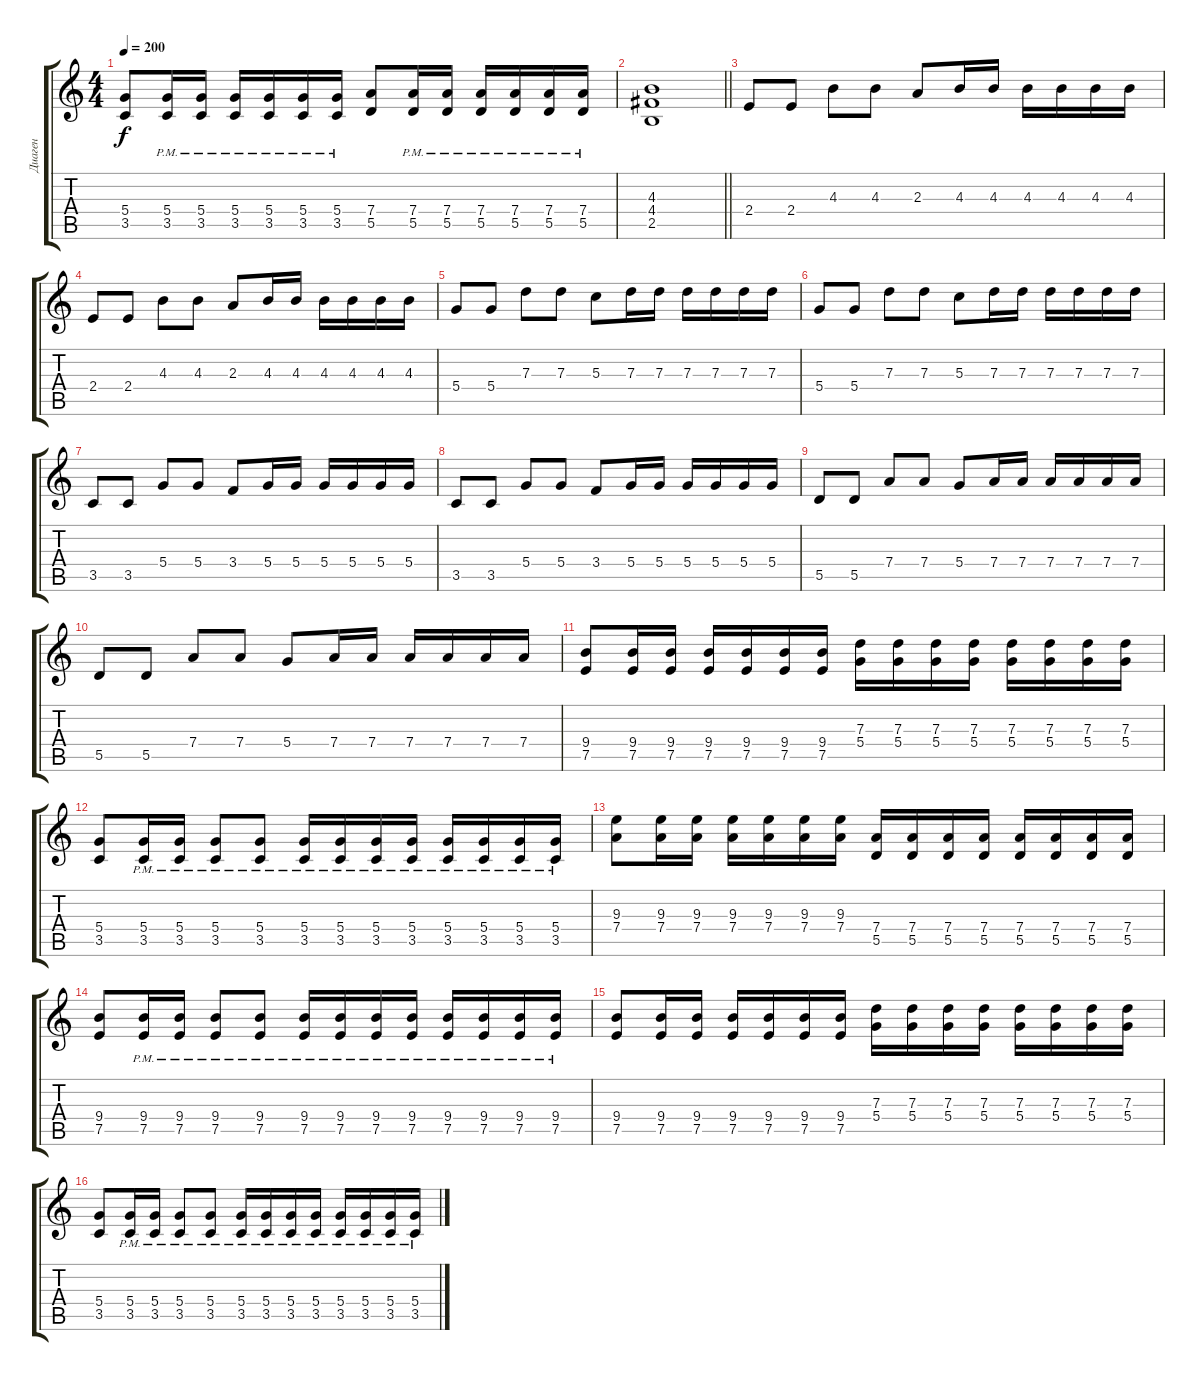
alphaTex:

\track ("Диаген" "Диаген") {instrument distortionguitar}
\staff {score tabs}
\tuning (E4 B3 G3 D3 A2 E2) {hide}
\ts (4 4)
\tempo 200
\clef g2
\ks c
(5.4 3.5).8{dy f} (5.4{pm} 3.5{pm}).16 (5.4{pm} 3.5{pm}).16 (5.4{pm} 3.5{pm}).16 (5.4{pm} 3.5{pm}).16 (5.4{pm} 3.5{pm}).16 (5.4{pm} 3.5{pm}).16 (7.4 5.5).8 (7.4{pm} 5.5{pm}).16 (7.4{pm} 5.5{pm}).16 (7.4{pm} 5.5{pm}).16 (7.4{pm} 5.5{pm}).16 (7.4{pm} 5.5{pm}).16 (7.4{pm} 5.5{pm}).16 |
\barLineRight lightlight
(4.3 4.4 2.5).1 |
2.4.8 2.4.8 4.3.8 4.3.8 2.3.8 4.3.16 4.3.16 4.3.16 4.3.16 4.3.16 4.3.16 |
2.4.8 2.4.8 4.3.8 4.3.8 2.3.8 4.3.16 4.3.16 4.3.16 4.3.16 4.3.16 4.3.16 |
5.4.8 5.4.8 7.3.8 7.3.8 5.3.8 7.3.16 7.3.16 7.3.16 7.3.16 7.3.16 7.3.16 |
5.4.8 5.4.8 7.3.8 7.3.8 5.3.8 7.3.16 7.3.16 7.3.16 7.3.16 7.3.16 7.3.16 |
3.5.8 3.5.8 5.4.8 5.4.8 3.4.8 5.4.16 5.4.16 5.4.16 5.4.16 5.4.16 5.4.16 |
3.5.8 3.5.8 5.4.8 5.4.8 3.4.8 5.4.16 5.4.16 5.4.16 5.4.16 5.4.16 5.4.16 |
5.5.8 5.5.8 7.4.8 7.4.8 5.4.8 7.4.16 7.4.16 7.4.16 7.4.16 7.4.16 7.4.16 |
5.5.8 5.5.8 7.4.8 7.4.8 5.4.8 7.4.16 7.4.16 7.4.16 7.4.16 7.4.16 7.4.16 |
(9.4 7.5).8 (9.4 7.5).16 (9.4 7.5).16 (9.4 7.5).16 (9.4 7.5).16 (9.4 7.5).16 (9.4 7.5).16 (7.3 5.4).16 (7.3 5.4).16 (7.3 5.4).16 (7.3 5.4).16 (7.3 5.4).16 (7.3 5.4).16 (7.3 5.4).16 (7.3 5.4).16 |
(5.4 3.5).8 (5.4{pm} 3.5{pm}).16 (5.4{pm} 3.5{pm}).16 (5.4{pm} 3.5{pm}).8 (5.4{pm} 3.5{pm}).8 (5.4{pm} 3.5{pm}).16 (5.4{pm} 3.5{pm}).16 (5.4{pm} 3.5{pm}).16 (5.4{pm} 3.5{pm}).16 (5.4{pm} 3.5{pm}).16 (5.4{pm} 3.5{pm}).16 (5.4{pm} 3.5{pm}).16 (5.4{pm} 3.5{pm}).16 |
(9.3 7.4).8 (9.3 7.4).16 (9.3 7.4).16 (9.3 7.4).16 (9.3 7.4).16 (9.3 7.4).16 (9.3 7.4).16 (7.4 5.5).16 (7.4 5.5).16 (7.4 5.5).16 (7.4 5.5).16 (7.4 5.5).16 (7.4 5.5).16 (7.4 5.5).16 (7.4 5.5).16 |
(9.4 7.5).8 (9.4{pm} 7.5{pm}).16 (9.4{pm} 7.5{pm}).16 (9.4{pm} 7.5{pm}).8 (9.4{pm} 7.5{pm}).8 (9.4{pm} 7.5{pm}).16 (9.4{pm} 7.5{pm}).16 (9.4{pm} 7.5{pm}).16 (9.4{pm} 7.5{pm}).16 (9.4{pm} 7.5{pm}).16 (9.4{pm} 7.5{pm}).16 (9.4{pm} 7.5{pm}).16 (9.4{pm} 7.5{pm}).16 |
(9.4 7.5).8 (9.4 7.5).16 (9.4 7.5).16 (9.4 7.5).16 (9.4 7.5).16 (9.4 7.5).16 (9.4 7.5).16 (7.3 5.4).16 (7.3 5.4).16 (7.3 5.4).16 (7.3 5.4).16 (7.3 5.4).16 (7.3 5.4).16 (7.3 5.4).16 (7.3 5.4).16 |
(5.4 3.5).8 (5.4{pm} 3.5{pm}).16 (5.4{pm} 3.5{pm}).16 (5.4{pm} 3.5{pm}).8 (5.4{pm} 3.5{pm}).8 (5.4{pm} 3.5{pm}).16 (5.4{pm} 3.5{pm}).16 (5.4{pm} 3.5{pm}).16 (5.4{pm} 3.5{pm}).16 (5.4{pm} 3.5{pm}).16 (5.4{pm} 3.5{pm}).16 (5.4{pm} 3.5{pm}).16 (5.4{pm} 3.5{pm}).16
